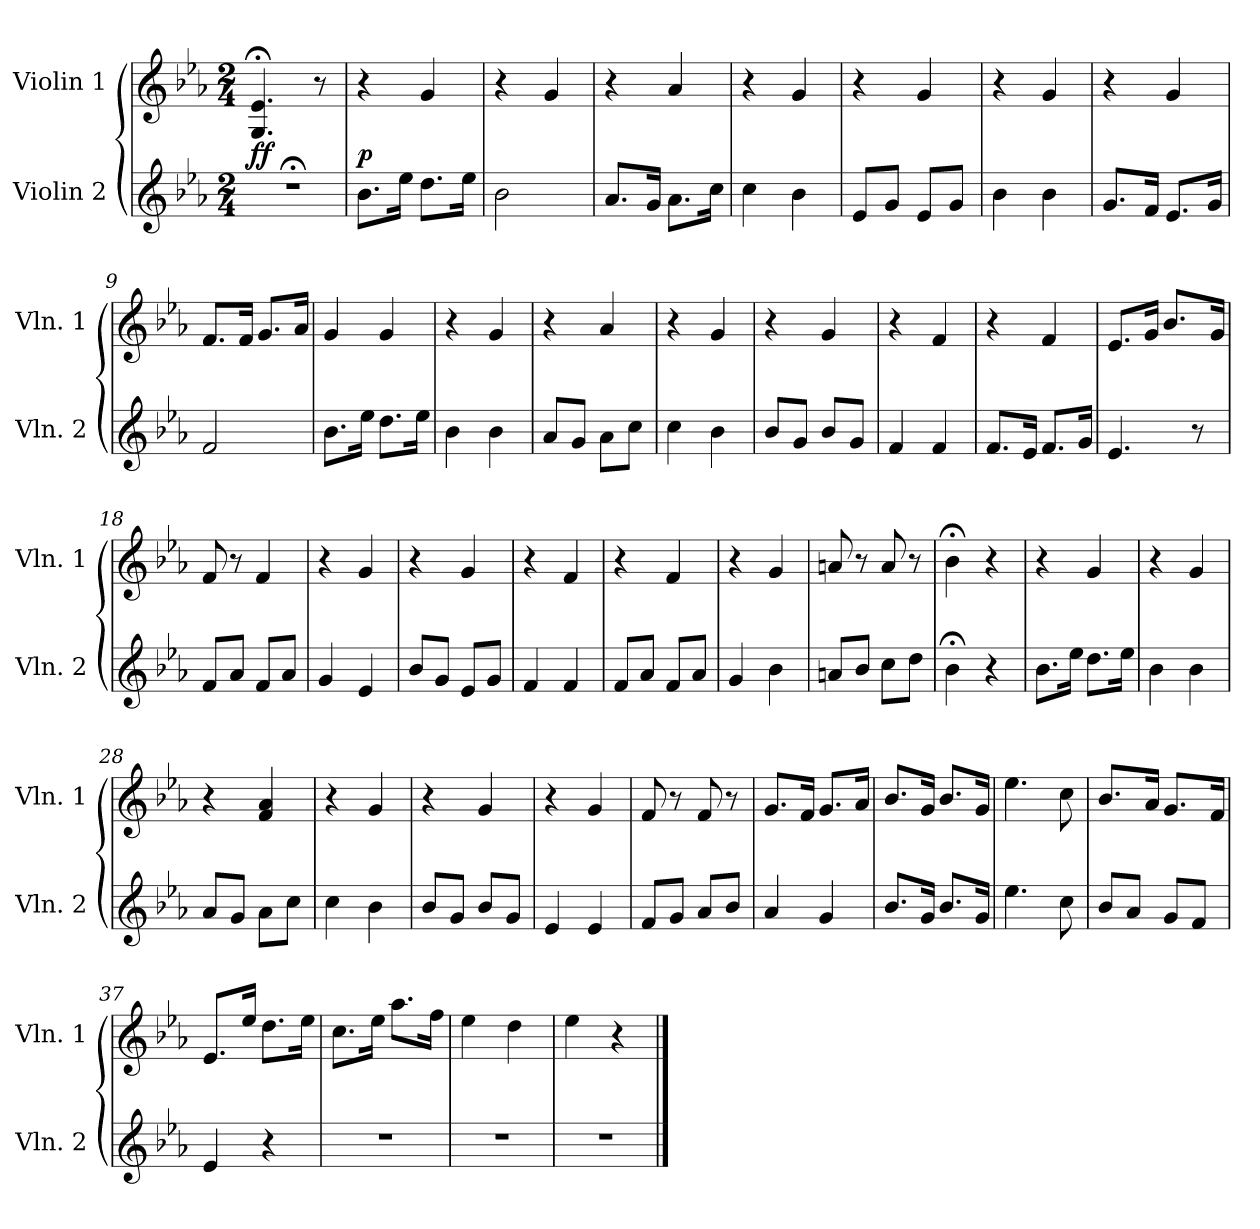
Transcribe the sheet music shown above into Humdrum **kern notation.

**kern	**kern	**dynam
*part2	*part1	*part1
*staff2	*staff1	*staff1
*I"Violin 2	*I"Violin 1	*
*I'Vln. 2	*I'Vln. 1	*
*clefG2	*clefG2	*
*k[b-e-a-]	*k[b-e-a-]	*
*M2/4	*M2/4	*
=1	=1	=1
!	!	!LO:DY:b
2r;<	4.G;</ 4.e-;</	ff
.	8r	.
=2	=2	=2
!	!	!LO:DY:b
8.b-\L	4r	p
16ee-\Jk	.	.
8.dd\L	4g/	.
16ee-\Jk	.	.
=3	=3	=3
2b-\	4r	.
.	4g/	.
=4	=4	=4
8.a-/L	4r	.
16g/Jk	.	.
8.a-\L	4a-/	.
16cc\Jk	.	.
=5	=5	=5
4cc\	4r	.
4b-\	4g/	.
=6	=6	=6
8e-/L	4r	.
8g/J	.	.
8e-/L	4g/	.
8g/J	.	.
=7	=7	=7
4b-\	4r	.
4b-\	4g/	.
!!LO:LB:g=z
=8	=8	=8
8.g/L	4r	.
16f/Jk	.	.
8.e-/L	4g/	.
16g/Jk	.	.
=9	=9	=9
2f/	8.f/L	.
.	16f/Jk	.
.	8.g/L	.
.	16a-/Jk	.
=10	=10	=10
8.b-\L	4g/	.
16ee-\Jk	.	.
8.dd\L	4g/	.
16ee-\Jk	.	.
=11	=11	=11
4b-\	4r	.
4b-\	4g/	.
=12	=12	=12
8a-/L	4r	.
8g/J	.	.
8a-\L	4a-/	.
8cc\J	.	.
=13	=13	=13
4cc\	4r	.
4b-\	4g/	.
=14	=14	=14
8b-/L	4r	.
8g/J	.	.
8b-/L	4g/	.
8g/J	.	.
!!LO:LB:g=z
=15	=15	=15
4f/	4r	.
4f/	4f/	.
=16	=16	=16
8.f/L	4r	.
16e-/Jk	.	.
8.f/L	4f/	.
16g/Jk	.	.
=17	=17	=17
4.e-/	8.e-/L	.
.	16g/Jk	.
.	8.b-/L	.
8r	.	.
.	16g/Jk	.
=18	=18	=18
8f/L	8f/	.
8a-/J	8r	.
8f/L	4f/	.
8a-/J	.	.
=19	=19	=19
4g/	4r	.
4e-/	4g/	.
=20	=20	=20
8b-/L	4r	.
8g/J	.	.
8e-/L	4g/	.
8g/J	.	.
=21	=21	=21
4f/	4r	.
4f/	4f/	.
!!LO:LB:g=z
=22	=22	=22
8f/L	4r	.
8a-/J	.	.
8f/L	4f/	.
8a-/J	.	.
=23	=23	=23
4g/	4r	.
4b-\	4g/	.
=24	=24	=24
8an/L	8an/	.
8b-/J	8r	.
8cc\L	8a/	.
8dd\J	8r	.
=25	=25	=25
4b-;<\	4b-;<\	.
4r	4r	.
=26	=26	=26
8.b-\L	4r	.
16ee-\Jk	.	.
8.dd\L	4g/	.
16ee-\Jk	.	.
=27	=27	=27
4b-\	4r	.
4b-\	4g/	.
=28	=28	=28
8a-/L	4r	.
8g/J	.	.
8a-\L	4f/ 4a-/	.
8cc\J	.	.
=29	=29	=29
4cc\	4r	.
4b-\	4g/	.
!!LO:LB:g=z
=30	=30	=30
8b-/L	4r	.
8g/J	.	.
8b-/L	4g/	.
8g/J	.	.
=31	=31	=31
4e-/	4r	.
4e-/	4g/	.
=32	=32	=32
8f/L	8f/	.
8g/J	8r	.
8a-/L	8f/	.
8b-/J	8r	.
=33	=33	=33
4a-/	8.g/L	.
.	16f/Jk	.
4g/	8.g/L	.
.	16a-/Jk	.
=34	=34	=34
8.b-/L	8.b-/L	.
16g/Jk	16g/Jk	.
8.b-/L	8.b-/L	.
16g/Jk	16g/Jk	.
=35	=35	=35
4.ee-\	4.ee-\	.
8cc\	8cc\	.
=36	=36	=36
8b-/L	8.b-/L	.
8a-/J	.	.
.	16a-/Jk	.
8g/L	8.g/L	.
8f/J	.	.
.	16f/Jk	.
!!LO:PB:g=z
=37	=37	=37
4e-/	8.e-/L	.
.	16ee-/Jk	.
4r	8.dd\L	.
.	16ee-\Jk	.
=38	=38	=38
2r	8.cc\L	.
.	16ee-\Jk	.
.	8.aa-\L	.
.	16ff\Jk	.
=39	=39	=39
2r	4ee-\	.
.	4dd\	.
=40	=40	=40
2r	4ee-\	.
.	4r	.
==	==	==
*-	*-	*-
